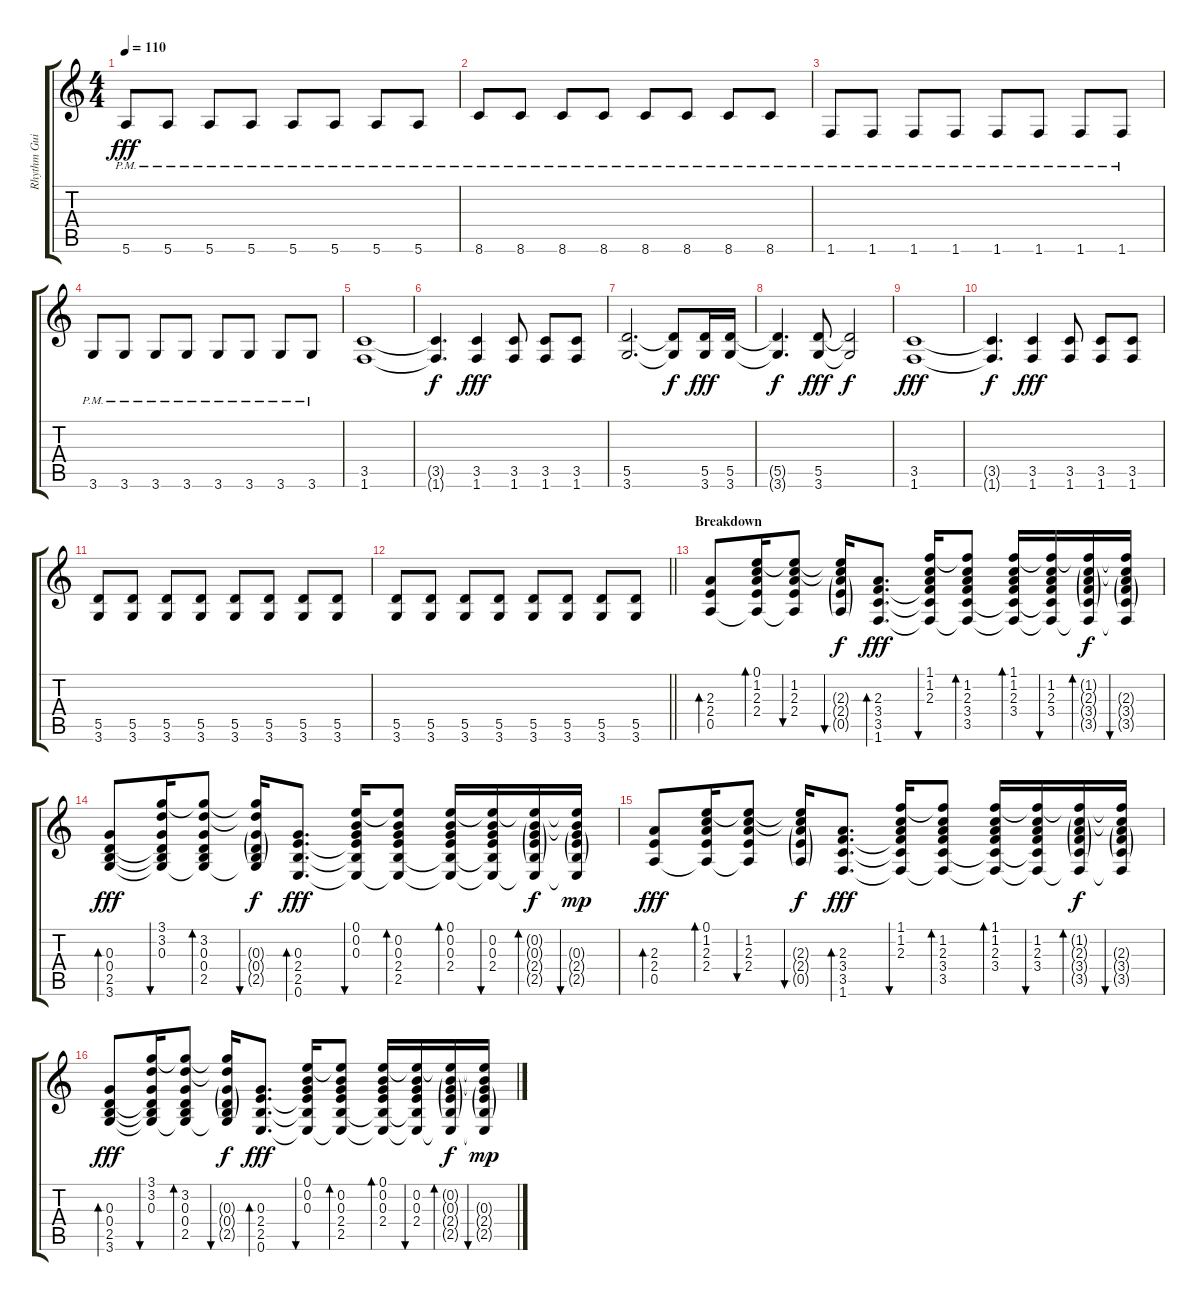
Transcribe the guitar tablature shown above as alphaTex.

\track ("Rhythm Guitar L" "Rhythm Gui") {instrument distortionguitar}
\staff {score tabs}
\tuning (E4 B3 G3 D3 A2 E2) {hide}
\ts (4 4)
\tempo 110
\clef g2
\ks c
5.6{pm}.8{dy fff} 5.6{pm}.8 5.6{pm}.8 5.6{pm}.8 5.6{pm}.8 5.6{pm}.8 5.6{pm}.8 5.6{pm}.8 |
8.6{pm}.8 8.6{pm}.8 8.6{pm}.8 8.6{pm}.8 8.6{pm}.8 8.6{pm}.8 8.6{pm}.8 8.6{pm}.8 |
1.6{pm}.8 1.6{pm}.8 1.6{pm}.8 1.6{pm}.8 1.6{pm}.8 1.6{pm}.8 1.6{pm}.8 1.6{pm}.8 |
3.6{pm}.8 3.6{pm}.8 3.6{pm}.8 3.6{pm}.8 3.6{pm}.8 3.6{pm}.8 3.6{pm}.8 3.6{pm}.8 |
(3.5 1.6).1 |
(3.5{t} 1.6{t}).4{d dy f} (3.5 1.6).4{dy fff} (3.5 1.6).8 (3.5 1.6).8 (3.5 1.6).8 |
(5.5 3.6).2{d} (5.5{t} 3.6{t}).8{dy f} (5.5 3.6).16{dy fff} (5.5 3.6).16 |
(5.5{t} 3.6{t}).4{d dy f} (5.5 3.6).8{dy fff} (5.5{t} 3.6{t}).2{dy f} |
(3.5 1.6).1{dy fff} |
(3.5{t} 1.6{t}).4{d dy f} (3.5 1.6).4{dy fff} (3.5 1.6).8 (3.5 1.6).8 (3.5 1.6).8 |
(5.5 3.6).8 (5.5 3.6).8 (5.5 3.6).8 (5.5 3.6).8 (5.5 3.6).8 (5.5 3.6).8 (5.5 3.6).8 (5.5 3.6).8 |
\barLineRight lightlight
(5.5 3.6).8 (5.5 3.6).8 (5.5 3.6).8 (5.5 3.6).8 (5.5 3.6).8 (5.5 3.6).8 (5.5 3.6).8 (5.5 3.6).8 |
\section ("" "Breakdown")
(2.3 2.4 0.5).8{bd 30 volume 7 instrument acousticguitarsteel} (0.1 1.2 2.3 2.4 0.5{t}).16{bd 30} (0.1{t} 1.2 2.3 2.4 0.5{t}).8{bu 30} (0.1{t} 1.2{t} 2.3{g} 2.4{g} 0.5{g}).16{bu 30 dy f} (2.3 3.4 3.5 1.6).8{d bd 30 dy fff} (1.1 1.2 2.3 3.4{t} 3.5{t} 1.6{t}).16{bu 30} (1.1{t} 1.2 2.3 3.4 3.5 1.6{t}).8{bd 30} (1.1 1.2 2.3 3.4 3.5{t} 1.6{t}).16{bd 30} (1.1{t} 1.2 2.3 3.4 3.5{t} 1.6{t}).16{bu 30} (1.1{t} 1.2{g} 2.3{g} 3.4{g} 3.5{g} 1.6{t}).16{bd 30 dy f} (1.1{t} 1.2{t} 2.3{g} 3.4{g} 3.5{g} 1.6{t}).16{bu 30} |
(0.3 0.4 2.5 3.6).8{bd 30 dy fff} (3.1 3.2 0.3 0.4{t} 2.5{t} 3.6{t}).16{bu 30} (3.1{t} 3.2 0.3 0.4 2.5 3.6{t}).8{bd 30} (3.1{t} 3.2{t} 0.3{g} 0.4{g} 2.5{g} 3.6{t}).16{bu 30 dy f} (0.3 2.4 2.5 0.6).8{d bd 30 dy fff} (0.1 0.2 0.3 2.4{t} 2.5{t} 0.6{t}).16{bu 30} (0.1{t} 0.2 0.3 2.4 2.5 0.6{t}).8{bd 30} (0.1 0.2 0.3 2.4 2.5{t} 0.6{t}).16{bd 30} (0.1{t} 0.2 0.3 2.4 2.5{t} 0.6{t}).16{bu 30} (0.1{t} 0.2{g} 0.3{g} 2.4{g} 2.5{g} 0.6{t}).16{bd 30 dy f} (0.1{t} 0.2{t} 0.3{g} 2.4{g} 2.5{g} 0.6{t}).16{bu 30 dy mp} |
(2.3 2.4 0.5).8{bd 30 dy fff} (0.1 1.2 2.3 2.4 0.5{t}).16{bd 30} (0.1{t} 1.2 2.3 2.4 0.5{t}).8{bu 30} (0.1{t} 1.2{t} 2.3{g} 2.4{g} 0.5{g}).16{bu 30 dy f} (2.3 3.4 3.5 1.6).8{d bd 30 dy fff} (1.1 1.2 2.3 3.4{t} 3.5{t} 1.6{t}).16{bu 30} (1.1{t} 1.2 2.3 3.4 3.5 1.6{t}).8{bd 30} (1.1 1.2 2.3 3.4 3.5{t} 1.6{t}).16{bd 30} (1.1{t} 1.2 2.3 3.4 3.5{t} 1.6{t}).16{bu 30} (1.1{t} 1.2{g} 2.3{g} 3.4{g} 3.5{g} 1.6{t}).16{bd 30 dy f} (1.1{t} 1.2{t} 2.3{g} 3.4{g} 3.5{g} 1.6{t}).16{bu 30} |
(0.3 0.4 2.5 3.6).8{bd 30 dy fff} (3.1 3.2 0.3 0.4{t} 2.5{t} 3.6{t}).16{bu 30} (3.1{t} 3.2 0.3 0.4 2.5 3.6{t}).8{bd 30} (3.1{t} 3.2{t} 0.3{g} 0.4{g} 2.5{g} 3.6{t}).16{bu 30 dy f} (0.3 2.4 2.5 0.6).8{d bd 30 dy fff} (0.1 0.2 0.3 2.4{t} 2.5{t} 0.6{t}).16{bu 30} (0.1{t} 0.2 0.3 2.4 2.5 0.6{t}).8{bd 30} (0.1 0.2 0.3 2.4 2.5{t} 0.6{t}).16{bd 30} (0.1{t} 0.2 0.3 2.4 2.5{t} 0.6{t}).16{bu 30} (0.1{t} 0.2{g} 0.3{g} 2.4{g} 2.5{g} 0.6{t}).16{bd 30 dy f} (0.1{t} 0.2{t} 0.3{g} 2.4{g} 2.5{g} 0.6{t}).16{bu 30 dy mp}
